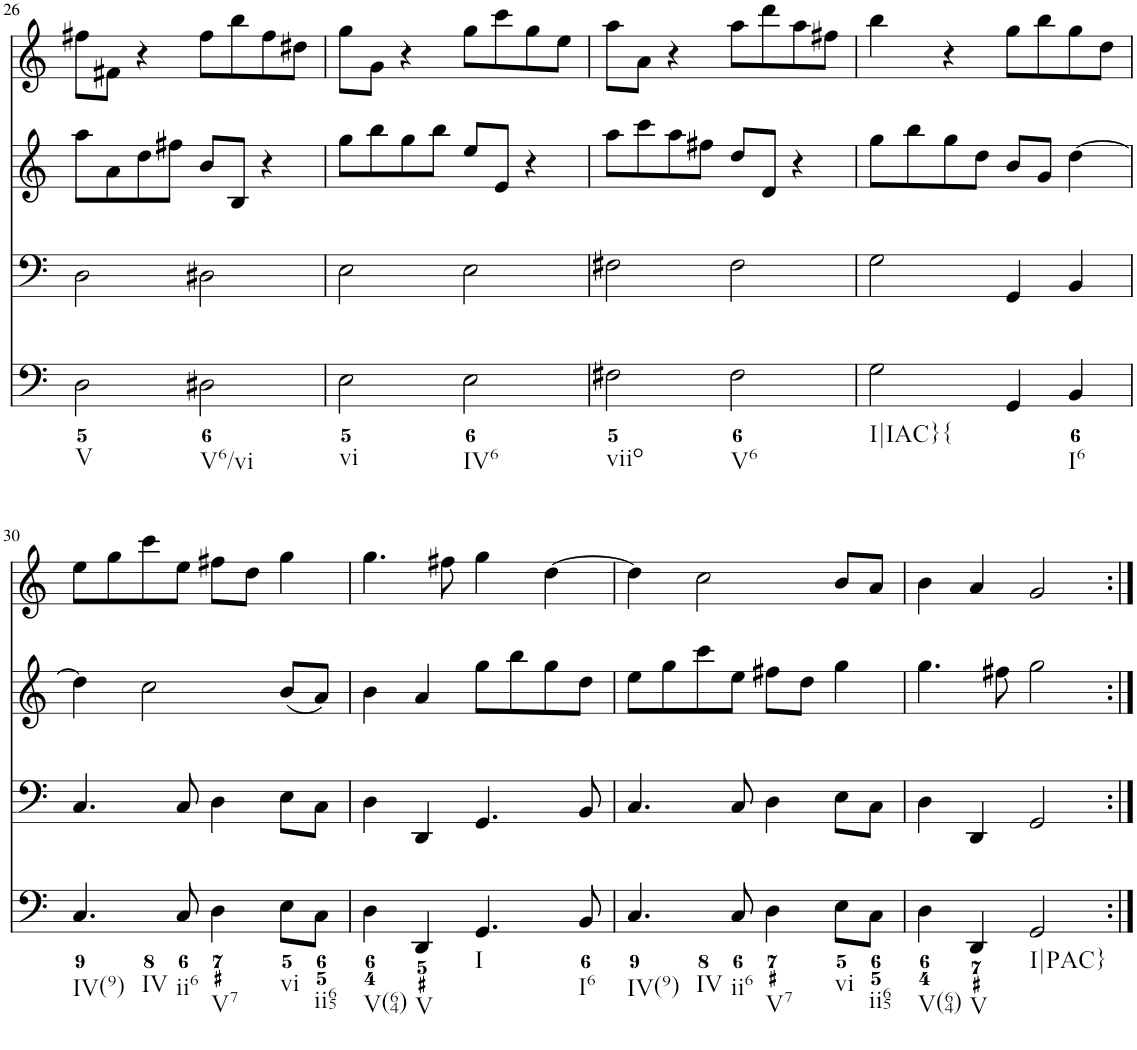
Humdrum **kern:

**kern	**kern	**kern	**kern
*part4	*part3	*part2	*part1
*staff4	*staff3	*staff2	*staff1
*I"Piano	*I"Piano	*I"Piano	*I"Piano
*I'Pno	*I'Pno	*I'Pno	*I'Pno
!!LO:PB:g=z
*clefF4	*clefF4	*clefG2	*clefG2
*k[]	*k[]	*k[]	*k[]
*M4/4	*M4/4	*M4/4	*M4/4
*met(c)	*met(c)	*met(c)	*met(c)
=26	=26	=26	=26
!LO:TX:b:t=V	!	!	!
2D\	2D\	8aa\L	8ff#X\L
.	.	8a\	8f#X\J
.	.	8dd\	4r
.	.	8ff#X\J	.
!LO:TX:b:t=V6/vi	!	!	!
2D#X\	2D#X\	8b/L	8ff#\L
.	.	8B/J	8bb\
.	.	4r	8ff#\
.	.	.	8dd#X\J
=27	=27	=27	=27
!LO:TX:b:t=vi	!	!	!
2E\	2E\	8gg\L	8gg\L
.	.	8bb\	8g\J
.	.	8gg\	4r
.	.	8bb\J	.
!LO:TX:b:t=IV6	!	!	!
2E\	2E\	8ee/L	8gg\L
.	.	8e/J	8ccc\
.	.	4r	8gg\
.	.	.	8ee\J
=28	=28	=28	=28
!LO:TX:b:t=viio	!	!	!
2F#X\	2F#X\	8aa\L	8aa\L
.	.	8ccc\	8a\J
.	.	8aa\	4r
.	.	8ff#X\J	.
!LO:TX:b:t=V6	!	!	!
2F#\	2F#\	8dd/L	8aa\L
.	.	8d/J	8ddd\
.	.	4r	8aa\
.	.	.	8ff#X\J
=29	=29	=29	=29
!LO:TX:b:t=I|IAC}	!	!	!
!LO:TX:b:t={	!	!	!
2G\	2G\	8gg\L	4bb\
.	.	8bb\	.
.	.	8gg\	4r
.	.	8dd\J	.
4GG/	4GG/	8b/L	8gg\L
.	.	8g/J	8bb\
!LO:TX:b:t=I6	!	!	!
4BB/	4BB/	[4dd\	8gg\
.	.	.	8dd\J
!!LO:LB:g=z
=30	=30	=30	=30
!LO:TX:b:t=IV(9)	!	!	!
!LO:TX:b:t=IV	!	!	!
4.C/	4.C/	4dd\]	8ee\L
.	.	.	8gg\
.	.	2cc\	8ccc\
!LO:TX:b:t=ii6	!	!	!
8C/	8C/	.	8ee\J
!LO:TX:b:t=V7	!	!	!
4D\	4D\	.	8ff#X\L
.	.	.	8dd\J
!LO:TX:b:t=vi	!	!	!
8E\L	8E\L	(8b/L	4gg\
!LO:TX:b:t=ii65	!	!	!
8C\J	8C\J	8a/J)	.
=31	=31	=31	=31
!LO:TX:b:t=V(64)	!	!	!
4D\	4D\	4b\	4.gg\
!LO:TX:b:t=V	!	!	!
4DD/	4DD/	4a/	.
.	.	.	8ff#X\
!LO:TX:b:t=I	!	!	!
4.GG/	4.GG/	8gg\L	4gg\
.	.	8bb\	.
.	.	8gg\	[4dd\
!LO:TX:b:t=I6	!	!	!
8BB/	8BB/	8dd\J	.
=32	=32	=32	=32
!LO:TX:b:t=IV(9)	!	!	!
!LO:TX:b:t=IV	!	!	!
4.C/	4.C/	8ee\L	4dd\]
.	.	8gg\	.
.	.	8ccc\	2cc\
!LO:TX:b:t=ii6	!	!	!
8C/	8C/	8ee\J	.
!LO:TX:b:t=V7	!	!	!
4D\	4D\	8ff#X\L	.
.	.	8dd\J	.
!LO:TX:b:t=vi	!	!	!
8E\L	8E\L	4gg\	8b/L
!LO:TX:b:t=ii65	!	!	!
8C\J	8C\J	.	8a/J
=33	=33	=33	=33
!LO:TX:b:t=V(64)	!	!	!
4D\	4D\	4.gg\	4b\
!LO:TX:b:t=V	!	!	!
4DD/	4DD/	.	4a/
.	.	8ff#X\	.
!LO:TX:b:t=I|PAC}	!	!	!
2GG/	2GG/	2gg\	2g/
=:|!	=:|!	=:|!	=:|!
*-	*-	*-	*-
